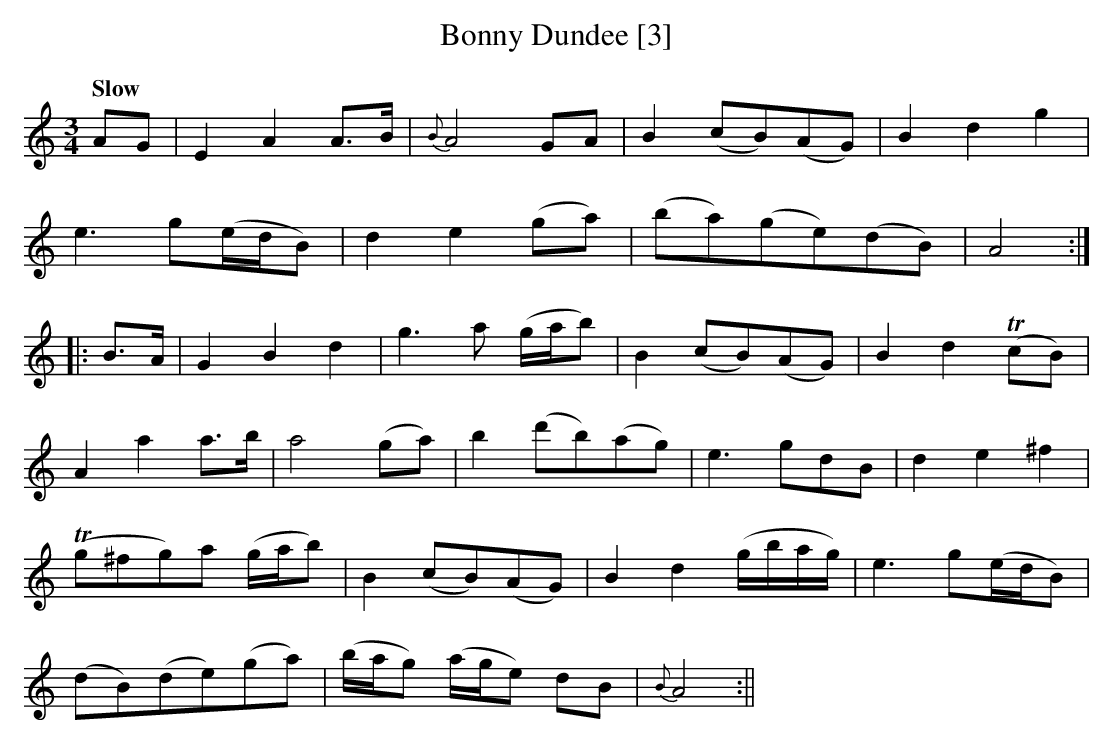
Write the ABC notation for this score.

X:1
T:Bonny Dundee [3]
M:3/4
L:1/8
Q:"Slow"
K:Amin
AG | E2A2A>B | {B}A4 GA | B2 (cB)(AG) | B2d2g2 |
e3g(e/d/B) | d2e2(ga) | (ba)(ge)(dB) | A4 :|
|: B>A | G2B2d2 | g3a (g/a/b) | B2(cB)(AG) | B2d2T(cB) |
A2a2a>b | a4(ga) | b2(d'b)(ag) | e3 gdB | d2e2^f2 |
T(g^fg)a (g/a/b) | B2(cB)(AG) | B2d2(g/b/a/g/) | e3g(e/d/B) |
(dB)(de)(ga) | (b/a/g) (a/g/e) dB | {B}A4 :||
